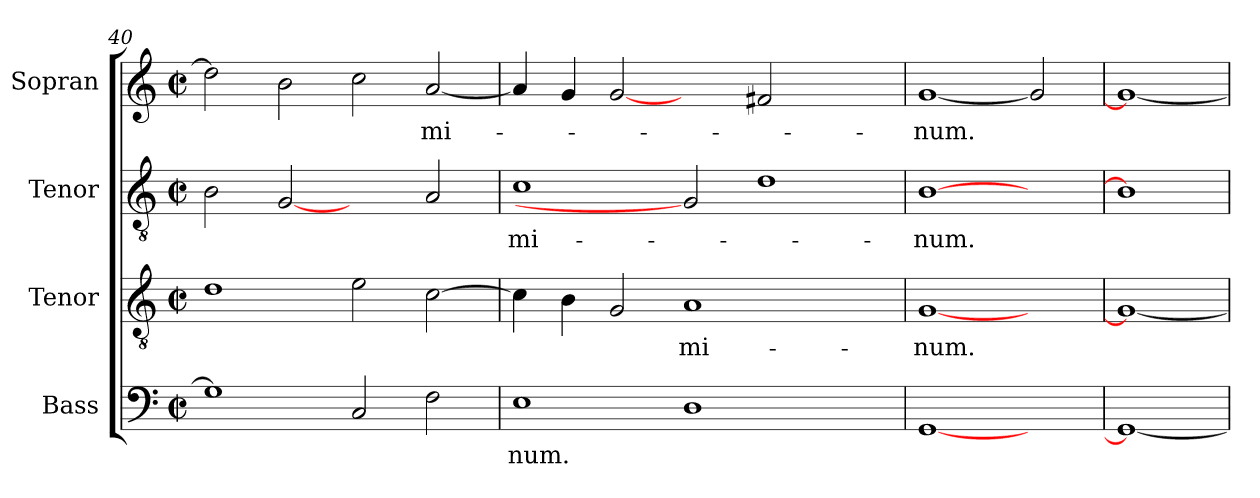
**kern	**text	**kern	**text	**kern	**text	**kern	**text
*part4	*part4	*part3	*part3	*part2	*part2	*part1	*part1
*staff4	*staff4	*staff3	*staff3	*staff2	*staff2	*staff1	*staff1
*I"Bass	*	*I"Tenor	*	*I"Tenor	*	*I"Sopran	*
*	*	*I'Tenor	*	*	*	*	*
*clefF4	*	*clefGv2	*	*clefGv2	*	*clefG2	*
*	*	*ITrd7c12	*	*ITrd7c12	*	*	*
*k[]	*	*k[]	*	*k[]	*	*k[]	*
*M2/2	*	*M2/2	*	*M2/2	*	*M2/2	*
*met(c|)	*	*met(c|)	*	*met(c|)	*	*met(c|)	*
=40	=40	=40	=40	=40	=40	=40	=40
1Gi]	.	1Di	.	2BBi\	.	2ddi\]	.
.	.	.	.	[2GGi	.	2bi\	.
2Ci/	.	2Ei\	.	2ryy	.	2cci\	.
!	!	!	!	!	!	!	!LO:LY:b:color=#000000
2Fi\	.	[>2Ci\	.	2AAi/	.	[<2ai/	-mi-
=41	=41	=41	=41	=41	=41	=41	=41
!	!LO:LY:b:color=#000000	!	!	!	!	!	!
!	!	!	!	!	!LO:LY:b:color=#000000	!	!
1Ei	-num.	4Ci\]	.	1Ci	-mi-	4ai/]	.
.	.	4BBi\	.	.	.	4gi/	.
.	.	2GGi/	.	.	.	[2gi	.
!	!	!	!LO:LY:b:color=#000000	!	!	!	!
1Di	.	1AAi	-mi-	2GGi]	.	2ryy	.
.	.	.	.	1Di	.	2f#Xi/	.
2ryy	.	2ryy	.	.	.	2ryy	.
=42	=42	=42	=42	=42	=42	=42	=42
!	!	!	!LO:LY:b:color=#000000	!	!	!	!
!	!	!	!	!	!LO:LY:b:color=#000000	!	!
!	!	!	!	!	!	!	!LO:LY:b:color=#000000
[<1GGi	.	[<1GGi	-num.	[1BBi	-num.	[<1gi	-num.
2ryy	.	2ryy	.	2ryy	.	2gi]	.
=43	=43	=43	=43	=43	=43	=43	=43
1GGi_	.	1GGi_	.	1BBi]	.	1gi_	.
=	=	=	=	=	=	=	=
*-	*-	*-	*-	*-	*-	*-	*-
